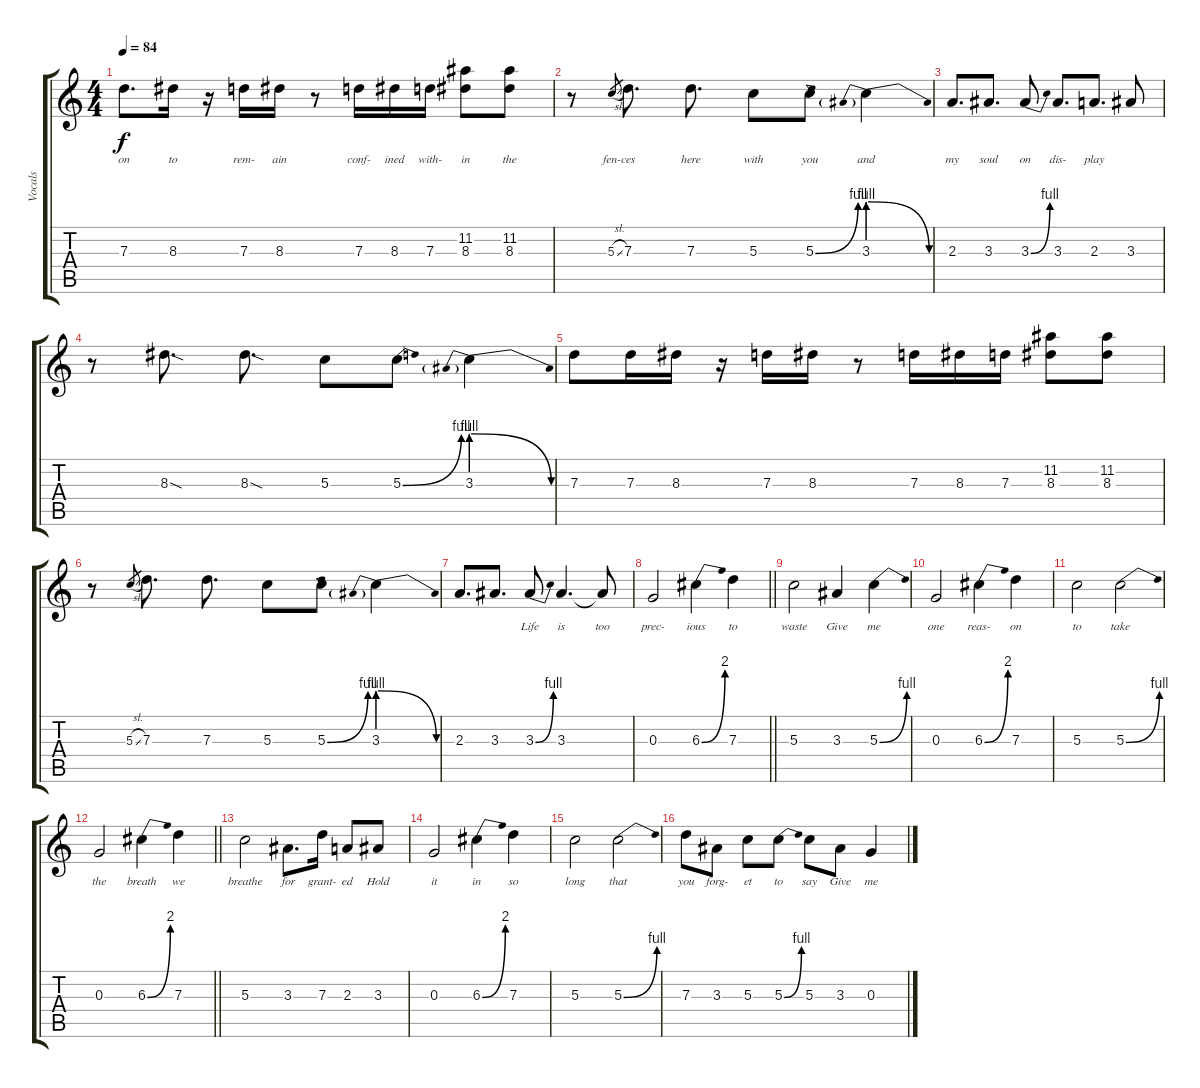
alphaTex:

\track ("Vocals" "Vocals") {instrument acousticguitarsteel}
\staff {score tabs}
\tuning (E4 B3 G3 D3 A2 E2) {hide}
\ts (4 4)
\tempo 84
\clef g2
\ks c
7.3.8{d lyrics (0 "on") lyrics (1 "") lyrics (2 "") lyrics (3 "") lyrics (4 "") dy f} 8.3.16{lyrics (0 "to") lyrics (1 "") lyrics (2 "") lyrics (3 "") lyrics (4 "")} r.16 7.3.16{lyrics (0 "rem-") lyrics (1 "") lyrics (2 "") lyrics (3 "") lyrics (4 "")} 8.3.16{lyrics (0 "ain") lyrics (1 "") lyrics (2 "") lyrics (3 "") lyrics (4 "")} r.8 7.3.16{lyrics (0 "conf-") lyrics (1 "") lyrics (2 "") lyrics (3 "") lyrics (4 "")} 8.3.16{lyrics (0 "ined") lyrics (1 "") lyrics (2 "") lyrics (3 "") lyrics (4 "")} 7.3.16{lyrics (0 "with-") lyrics (1 "") lyrics (2 "") lyrics (3 "") lyrics (4 "")} (11.2 8.3).8{lyrics (0 "in") lyrics (1 "") lyrics (2 "") lyrics (3 "") lyrics (4 "")} (11.2 8.3).8{lyrics (0 "the") lyrics (1 "") lyrics (2 "") lyrics (3 "") lyrics (4 "")} |
r.8 5.3{sl}.8{lyrics (0 "fen-") lyrics (1 "") lyrics (2 "") lyrics (3 "") lyrics (4 "") gr} 7.3.8{d lyrics (0 "ces") lyrics (1 "") lyrics (2 "") lyrics (3 "") lyrics (4 "")} 7.3.8{d lyrics (0 "here") lyrics (1 "") lyrics (2 "") lyrics (3 "") lyrics (4 "")} 5.3.8{lyrics (0 "with") lyrics (1 "") lyrics (2 "") lyrics (3 "") lyrics (4 "")} 5.3{be (bend 0 0 60 4)}.8{lyrics (0 "you") lyrics (1 "") lyrics (2 "") lyrics (3 "") lyrics (4 "")} 3.3{be (prebendrelease 0 4 60 0)}.4{lyrics (0 "and") lyrics (1 "") lyrics (2 "") lyrics (3 "") lyrics (4 "")} |
2.3.8{d lyrics (0 "my") lyrics (1 "") lyrics (2 "") lyrics (3 "") lyrics (4 "")} 3.3.8{d lyrics (0 "soul") lyrics (1 "") lyrics (2 "") lyrics (3 "") lyrics (4 "")} 3.3{be (bend 0 0 60 4)}.8{lyrics (0 "on") lyrics (1 "") lyrics (2 "") lyrics (3 "") lyrics (4 "")} 3.3.8{d lyrics (0 "dis-") lyrics (1 "") lyrics (2 "") lyrics (3 "") lyrics (4 "")} 2.3.8{d lyrics (0 "play") lyrics (1 "") lyrics (2 "") lyrics (3 "") lyrics (4 "")} 3.3.8{lyrics (0 "") lyrics (1 "") lyrics (2 "") lyrics (3 "") lyrics (4 "")} |
r.8 8.3{sod}.8{d lyrics (0 "") lyrics (1 "") lyrics (2 "") lyrics (3 "") lyrics (4 "")} 8.3{sod}.8{d lyrics (0 "") lyrics (1 "") lyrics (2 "") lyrics (3 "") lyrics (4 "")} 5.3.8{lyrics (0 "") lyrics (1 "") lyrics (2 "") lyrics (3 "") lyrics (4 "")} 5.3{be (bend 0 0 60 4)}.8{lyrics (0 "") lyrics (1 "") lyrics (2 "") lyrics (3 "") lyrics (4 "")} 3.3{be (prebendrelease 0 4 60 0)}.4{lyrics (0 "") lyrics (1 "") lyrics (2 "") lyrics (3 "") lyrics (4 "")} |
7.3.8{lyrics (0 "") lyrics (1 "") lyrics (2 "") lyrics (3 "") lyrics (4 "")} 7.3.16{lyrics (0 "") lyrics (1 "") lyrics (2 "") lyrics (3 "") lyrics (4 "")} 8.3.16{lyrics (0 "") lyrics (1 "") lyrics (2 "") lyrics (3 "") lyrics (4 "")} r.16 7.3.16{lyrics (0 "") lyrics (1 "") lyrics (2 "") lyrics (3 "") lyrics (4 "")} 8.3.16{lyrics (0 "") lyrics (1 "") lyrics (2 "") lyrics (3 "") lyrics (4 "")} r.8 7.3.16{lyrics (0 "") lyrics (1 "") lyrics (2 "") lyrics (3 "") lyrics (4 "")} 8.3.16{lyrics (0 "") lyrics (1 "") lyrics (2 "") lyrics (3 "") lyrics (4 "")} 7.3.16{lyrics (0 "") lyrics (1 "") lyrics (2 "") lyrics (3 "") lyrics (4 "")} (11.2 8.3).8{lyrics (0 "") lyrics (1 "") lyrics (2 "") lyrics (3 "") lyrics (4 "")} (11.2 8.3).8{lyrics (0 "") lyrics (1 "") lyrics (2 "") lyrics (3 "") lyrics (4 "")} |
r.8 5.3{sl}.8{lyrics (0 "") lyrics (1 "") lyrics (2 "") lyrics (3 "") lyrics (4 "") gr} 7.3.8{d lyrics (0 "") lyrics (1 "") lyrics (2 "") lyrics (3 "") lyrics (4 "")} 7.3.8{d lyrics (0 "") lyrics (1 "") lyrics (2 "") lyrics (3 "") lyrics (4 "")} 5.3.8{lyrics (0 "") lyrics (1 "") lyrics (2 "") lyrics (3 "") lyrics (4 "")} 5.3{be (bend 0 0 60 4)}.8{lyrics (0 "") lyrics (1 "") lyrics (2 "") lyrics (3 "") lyrics (4 "")} 3.3{be (prebendrelease 0 4 60 0)}.4{lyrics (0 "") lyrics (1 "") lyrics (2 "") lyrics (3 "") lyrics (4 "")} |
2.3.8{d lyrics (0 "") lyrics (1 "") lyrics (2 "") lyrics (3 "") lyrics (4 "")} 3.3.8{d lyrics (0 "") lyrics (1 "") lyrics (2 "") lyrics (3 "") lyrics (4 "")} 3.3{be (bend 0 0 60 4)}.8{lyrics (0 "Life") lyrics (1 "") lyrics (2 "") lyrics (3 "") lyrics (4 "")} 3.3.4{d lyrics (0 "is") lyrics (1 "") lyrics (2 "") lyrics (3 "") lyrics (4 "")} 3.3{t}.8{lyrics (0 "too") lyrics (1 "") lyrics (2 "") lyrics (3 "") lyrics (4 "")} |
\barLineRight lightlight
0.3.2{lyrics (0 "prec-") lyrics (1 "") lyrics (2 "") lyrics (3 "") lyrics (4 "")} 6.3{be (bend 0 0 60 8)}.4{lyrics (0 "ious") lyrics (1 "") lyrics (2 "") lyrics (3 "") lyrics (4 "")} 7.3.4{lyrics (0 "to") lyrics (1 "") lyrics (2 "") lyrics (3 "") lyrics (4 "")} |
\section ("" "")
5.3.2{lyrics (0 "waste") lyrics (1 "") lyrics (2 "") lyrics (3 "") lyrics (4 "")} 3.3.4{lyrics (0 "Give") lyrics (1 "") lyrics (2 "") lyrics (3 "") lyrics (4 "")} 5.3{be (bend 0 0 60 4)}.4{lyrics (0 "me") lyrics (1 "") lyrics (2 "") lyrics (3 "") lyrics (4 "")} |
0.3.2{lyrics (0 "one") lyrics (1 "") lyrics (2 "") lyrics (3 "") lyrics (4 "")} 6.3{be (bend 0 0 60 8)}.4{lyrics (0 "reas-") lyrics (1 "") lyrics (2 "") lyrics (3 "") lyrics (4 "")} 7.3.4{lyrics (0 "on") lyrics (1 "") lyrics (2 "") lyrics (3 "") lyrics (4 "")} |
5.3.2{lyrics (0 "to") lyrics (1 "") lyrics (2 "") lyrics (3 "") lyrics (4 "")} 5.3{be (bend 0 0 60 4)}.2{lyrics (0 "take") lyrics (1 "") lyrics (2 "") lyrics (3 "") lyrics (4 "")} |
\barLineRight lightlight
0.3.2{lyrics (0 "the") lyrics (1 "") lyrics (2 "") lyrics (3 "") lyrics (4 "")} 6.3{be (bend 0 0 60 8)}.4{lyrics (0 "breath") lyrics (1 "") lyrics (2 "") lyrics (3 "") lyrics (4 "")} 7.3.4{lyrics (0 "we") lyrics (1 "") lyrics (2 "") lyrics (3 "") lyrics (4 "")} |
5.3.2{lyrics (0 "breathe") lyrics (1 "") lyrics (2 "") lyrics (3 "") lyrics (4 "")} 3.3.8{d lyrics (0 "for") lyrics (1 "") lyrics (2 "") lyrics (3 "") lyrics (4 "")} 7.3.16{lyrics (0 "grant-") lyrics (1 "") lyrics (2 "") lyrics (3 "") lyrics (4 "")} 2.3.8{lyrics (0 "ed") lyrics (1 "") lyrics (2 "") lyrics (3 "") lyrics (4 "")} 3.3.8{lyrics (0 "Hold") lyrics (1 "") lyrics (2 "") lyrics (3 "") lyrics (4 "")} |
0.3.2{lyrics (0 "it") lyrics (1 "") lyrics (2 "") lyrics (3 "") lyrics (4 "")} 6.3{be (bend 0 0 60 8)}.4{lyrics (0 "in") lyrics (1 "") lyrics (2 "") lyrics (3 "") lyrics (4 "")} 7.3.4{lyrics (0 "so") lyrics (1 "") lyrics (2 "") lyrics (3 "") lyrics (4 "")} |
5.3.2{lyrics (0 "long") lyrics (1 "") lyrics (2 "") lyrics (3 "") lyrics (4 "")} 5.3{be (bend 0 0 60 4)}.2{lyrics (0 "that") lyrics (1 "") lyrics (2 "") lyrics (3 "") lyrics (4 "")} |
7.3.8{lyrics (0 "you") lyrics (1 "") lyrics (2 "") lyrics (3 "") lyrics (4 "")} 3.3.8{lyrics (0 "forg-") lyrics (1 "") lyrics (2 "") lyrics (3 "") lyrics (4 "")} 5.3.8{lyrics (0 "et") lyrics (1 "") lyrics (2 "") lyrics (3 "") lyrics (4 "")} 5.3{be (bend 0 0 60 4)}.8{lyrics (0 "to") lyrics (1 "") lyrics (2 "") lyrics (3 "") lyrics (4 "")} 5.3.8{lyrics (0 "say") lyrics (1 "") lyrics (2 "") lyrics (3 "") lyrics (4 "")} 3.3.8{lyrics (0 "Give") lyrics (1 "") lyrics (2 "") lyrics (3 "") lyrics (4 "")} 0.3.4{lyrics (0 "me") lyrics (1 "") lyrics (2 "") lyrics (3 "") lyrics (4 "")}
